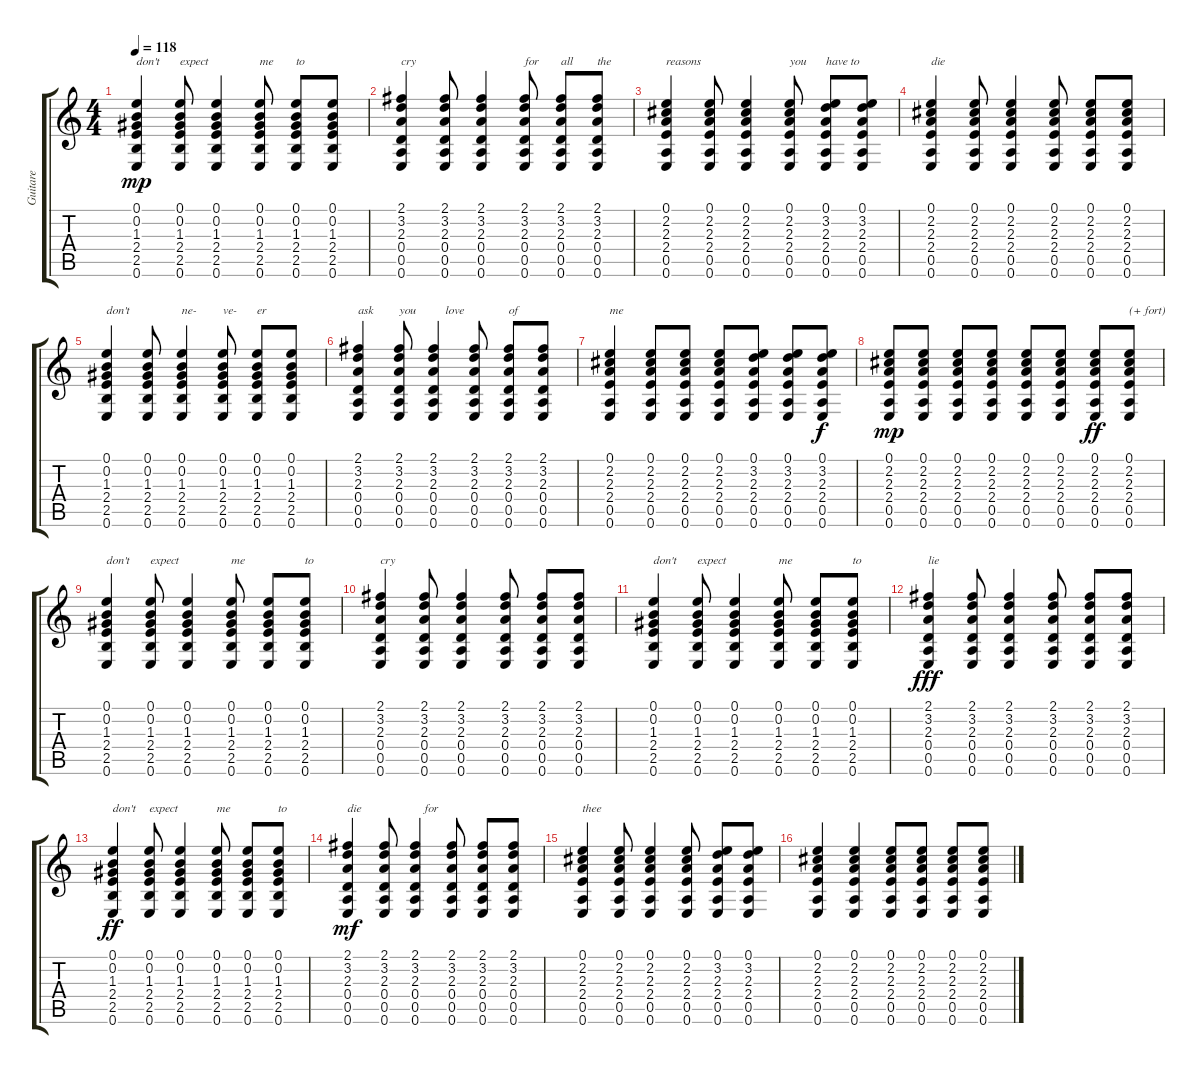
\track ("Guitare " "Guitare ") {instrument distortionguitar}
\staff {score tabs}
\tuning (E4 B3 G3 D3 A2 E2) {hide}
\ts (4 4)
\tempo 118
\clef g2
\ks c
(0.1 0.2 1.3 2.4 2.5 0.6).4{txt "don't" dy mp} (0.1 0.2 1.3 2.4 2.5 0.6).8{txt "expect"} (0.1 0.2 1.3 2.4 2.5 0.6).4 (0.1 0.2 1.3 2.4 2.5 0.6).8{txt "me"} (0.1 0.2 1.3 2.4 2.5 0.6).8{txt "to"} (0.1 0.2 1.3 2.4 2.5 0.6).8 |
(2.1 3.2 2.3 0.4 0.5 0.6).4{txt "cry"} (2.1 3.2 2.3 0.4 0.5 0.6).8 (2.1 3.2 2.3 0.4 0.5 0.6).4 (2.1 3.2 2.3 0.4 0.5 0.6).8{txt "for"} (2.1 3.2 2.3 0.4 0.5 0.6).8{txt "all"} (2.1 3.2 2.3 0.4 0.5 0.6).8{txt "the"} |
(0.1 2.2 2.3 2.4 0.5 0.6).4{txt "reasons"} (0.1 2.2 2.3 2.4 0.5 0.6).8 (0.1 2.2 2.3 2.4 0.5 0.6).4 (0.1 2.2 2.3 2.4 0.5 0.6).8{txt "you"} (0.1 3.2 2.3 2.4 0.5 0.6).8{txt "have to"} (0.1 3.2 2.3 2.4 0.5 0.6).8 |
(0.1 2.2 2.3 2.4 0.5 0.6).4{txt "die"} (0.1 2.2 2.3 2.4 0.5 0.6).8 (0.1 2.2 2.3 2.4 0.5 0.6).4 (0.1 2.2 2.3 2.4 0.5 0.6).8 (0.1 2.2 2.3 2.4 0.5 0.6).8 (0.1 2.2 2.3 2.4 0.5 0.6).8 |
(0.1 0.2 1.3 2.4 2.5 0.6).4{txt "don't"} (0.1 0.2 1.3 2.4 2.5 0.6).8 (0.1 0.2 1.3 2.4 2.5 0.6).4{txt "ne-"} (0.1 0.2 1.3 2.4 2.5 0.6).8{txt "ve-"} (0.1 0.2 1.3 2.4 2.5 0.6).8{txt "er"} (0.1 0.2 1.3 2.4 2.5 0.6).8 |
(2.1 3.2 2.3 0.4 0.5 0.6).4{txt "ask"} (2.1 3.2 2.3 0.4 0.5 0.6).8{txt "you"} (2.1 3.2 2.3 0.4 0.5 0.6).4{txt "    love"} (2.1 3.2 2.3 0.4 0.5 0.6).8 (2.1 3.2 2.3 0.4 0.5 0.6).8{txt "of "} (2.1 3.2 2.3 0.4 0.5 0.6).8 |
(0.1 2.2 2.3 2.4 0.5 0.6).4{txt "me"} (0.1 2.2 2.3 2.4 0.5 0.6).8 (0.1 2.2 2.3 2.4 0.5 0.6).8 (0.1 2.2 2.3 2.4 0.5 0.6).8 (0.1 3.2 2.3 2.4 0.5 0.6).8 (0.1 3.2 2.3 2.4 0.5 0.6).8{volume 14} (0.1 3.2 2.3 2.4 0.5 0.6).8{dy f} |
(0.1 2.2 2.3 2.4 0.5 0.6).8{dy mp volume 16} (0.1 2.2 2.3 2.4 0.5 0.6).8 (0.1 2.2 2.3 2.4 0.5 0.6).8 (0.1 2.2 2.3 2.4 0.5 0.6).8 (0.1 2.2 2.3 2.4 0.5 0.6).8 (0.1 2.2 2.3 2.4 0.5 0.6).8 (0.1 2.2 2.3 2.4 0.5 0.6).8{dy ff} (0.1 2.2 2.3 2.4 0.5 0.6).8{txt "(+ fort)"} |
(0.1 0.2 1.3 2.4 2.5 0.6).4{txt "don't"} (0.1 0.2 1.3 2.4 2.5 0.6).8{txt "expect"} (0.1 0.2 1.3 2.4 2.5 0.6).4 (0.1 0.2 1.3 2.4 2.5 0.6).8{txt "me"} (0.1 0.2 1.3 2.4 2.5 0.6).8 (0.1 0.2 1.3 2.4 2.5 0.6).8{txt "to"} |
(2.1 3.2 2.3 0.4 0.5 0.6).4{txt "cry"} (2.1 3.2 2.3 0.4 0.5 0.6).8 (2.1 3.2 2.3 0.4 0.5 0.6).4 (2.1 3.2 2.3 0.4 0.5 0.6).8 (2.1 3.2 2.3 0.4 0.5 0.6).8 (2.1 3.2 2.3 0.4 0.5 0.6).8 |
(0.1 0.2 1.3 2.4 2.5 0.6).4{txt "don't"} (0.1 0.2 1.3 2.4 2.5 0.6).8{txt "expect"} (0.1 0.2 1.3 2.4 2.5 0.6).4 (0.1 0.2 1.3 2.4 2.5 0.6).8{txt "me"} (0.1 0.2 1.3 2.4 2.5 0.6).8 (0.1 0.2 1.3 2.4 2.5 0.6).8{txt "to"} |
(2.1 3.2 2.3 0.4 0.5 0.6).4{txt "lie" dy fff} (2.1 3.2 2.3 0.4 0.5 0.6).8 (2.1 3.2 2.3 0.4 0.5 0.6).4 (2.1 3.2 2.3 0.4 0.5 0.6).8 (2.1 3.2 2.3 0.4 0.5 0.6).8 (2.1 3.2 2.3 0.4 0.5 0.6).8 |
(0.1 0.2 1.3 2.4 2.5 0.6).4{txt "don't" dy ff} (0.1 0.2 1.3 2.4 2.5 0.6).8{txt "expect"} (0.1 0.2 1.3 2.4 2.5 0.6).4 (0.1 0.2 1.3 2.4 2.5 0.6).8{txt "me"} (0.1 0.2 1.3 2.4 2.5 0.6).8 (0.1 0.2 1.3 2.4 2.5 0.6).8{txt "to"} |
(2.1 3.2 2.3 0.4 0.5 0.6).4{txt "die" dy mf} (2.1 3.2 2.3 0.4 0.5 0.6).8 (2.1 3.2 2.3 0.4 0.5 0.6).4{txt "   for"} (2.1 3.2 2.3 0.4 0.5 0.6).8 (2.1 3.2 2.3 0.4 0.5 0.6).8 (2.1 3.2 2.3 0.4 0.5 0.6).8 |
(0.1 2.2 2.3 2.4 0.5 0.6).4{txt "thee"} (0.1 2.2 2.3 2.4 0.5 0.6).8 (0.1 2.2 2.3 2.4 0.5 0.6).4 (0.1 2.2 2.3 2.4 0.5 0.6).8 (0.1 3.2 2.3 2.4 0.5 0.6).8 (0.1 3.2 2.3 2.4 0.5 0.6).8 |
(0.1 2.2 2.3 2.4 0.5 0.6).4 (0.1 2.2 2.3 2.4 0.5 0.6).4 (0.1 2.2 2.3 2.4 0.5 0.6).8 (0.1 2.2 2.3 2.4 0.5 0.6).8 (0.1 2.2 2.3 2.4 0.5 0.6).8 (0.1 2.2 2.3 2.4 0.5 0.6).8
